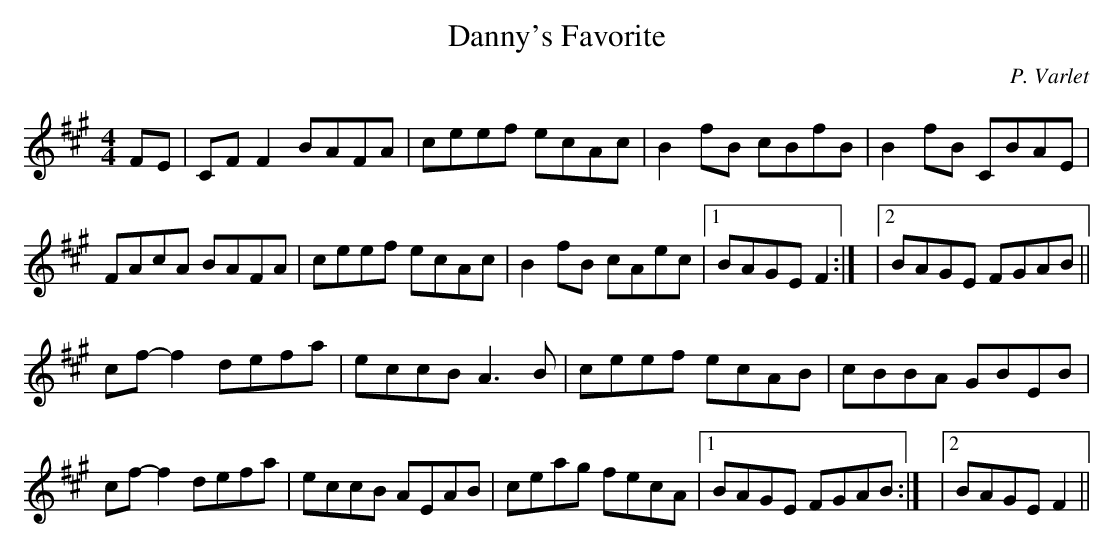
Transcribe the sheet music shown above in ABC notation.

X:1
T: Danny's Favorite
C: P. Varlet
M: 4/4
L: 1/8
K: A
FE | CF F2 BAFA | ceef ecAc | B2 fB cBfB |\
B2 fB CBAE |
FAcA BAFA | ceef ecAc | B2 fB cAec |1 BAGE F2 :|\
|2 BAGE FGAB ||
cf-f2 defa | eccB A3 B | ceef ecAB |\
cBBA GBEB |
cf-f2 defa | eccB AEAB | ceag fecA |1 BAGE FGAB :|\
|2 BAGE F2 ||
